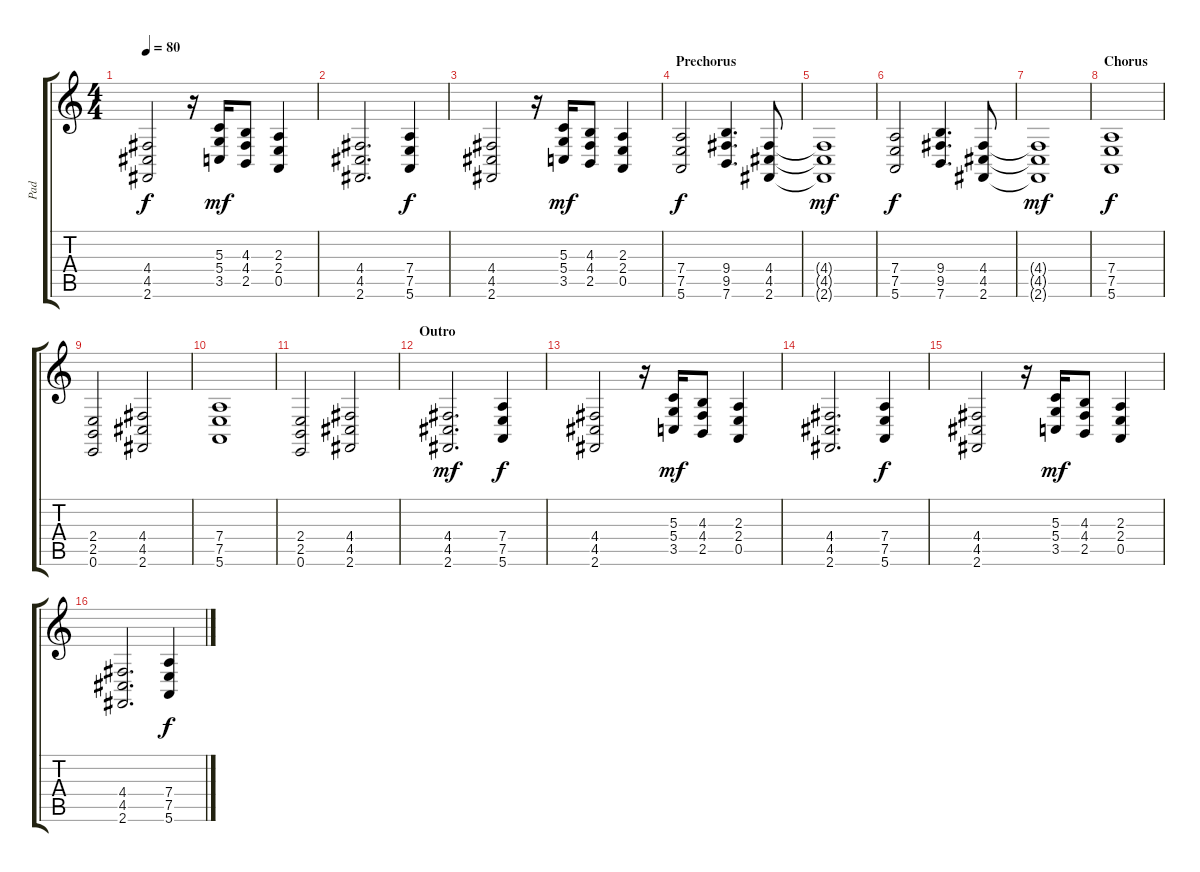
\track ("Pad" "Pad") {instrument pad3polysynth}
\staff {score tabs}
\tuning (E4 B3 G3 D3 A2 E2) {hide}
\ts (4 4)
\tempo 80
\clef g2
\ks c
(4.4 4.5 2.6).2{dy f} r.16 (5.3 5.4 3.5).16{dy mf} (4.3 4.4 2.5).8 (2.3 2.4 0.5).4 |
(4.4 4.5 2.6).2{d} (7.4 7.5 5.6).4{dy f} |
(4.4 4.5 2.6).2 r.16 (5.3 5.4 3.5).16{dy mf} (4.3 4.4 2.5).8 (2.3 2.4 0.5).4 |
\section ("" "Prechorus")
(7.4 7.5 5.6).2{dy f} (9.4 9.5 7.6).4{d} (4.4 4.5 2.6).8 |
(4.4{t} 4.5{t} 2.6{t}).1{dy mf} |
(7.4 7.5 5.6).2{dy f} (9.4 9.5 7.6).4{d} (4.4 4.5 2.6).8 |
(4.4{t} 4.5{t} 2.6{t}).1{dy mf} |
\section ("" "Chorus")
(7.4 7.5 5.6).1{dy f} |
(2.4 2.5 0.6).2 (4.4 4.5 2.6).2 |
(7.4 7.5 5.6).1 |
(2.4 2.5 0.6).2 (4.4 4.5 2.6).2 |
\section ("" "Outro")
(4.4 4.5 2.6).2{d dy mf} (7.4 7.5 5.6).4{dy f} |
(4.4 4.5 2.6).2 r.16 (5.3 5.4 3.5).16{dy mf} (4.3 4.4 2.5).8 (2.3 2.4 0.5).4 |
(4.4 4.5 2.6).2{d} (7.4 7.5 5.6).4{dy f} |
(4.4 4.5 2.6).2 r.16 (5.3 5.4 3.5).16{dy mf} (4.3 4.4 2.5).8 (2.3 2.4 0.5).4 |
(4.4 4.5 2.6).2{d} (7.4 7.5 5.6).4{dy f}
